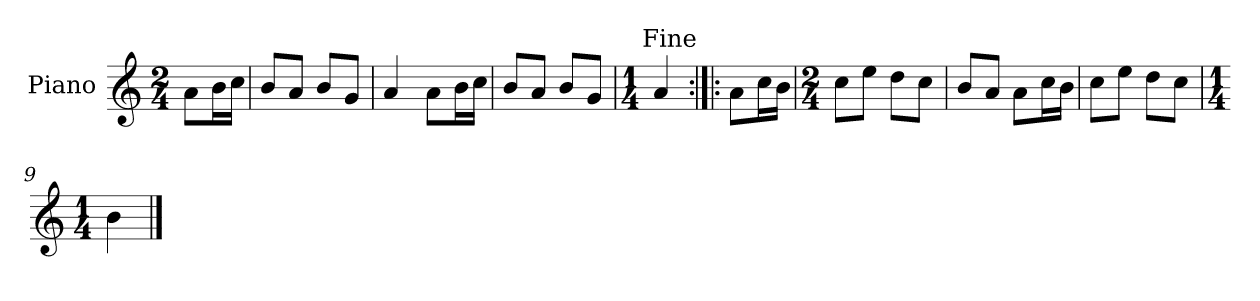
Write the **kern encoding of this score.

**kern
*part1
*staff1
*I"Piano
*I'Pno.
*clefG2
*k[]
*M2/4
=
8a\L
16b\L
16cc\JJ
=1
8b/L
8a/J
8b/L
8g/J
=2
4a/
8a\L
16b\L
16cc\JJ
=3
8b/L
8a/J
8b/L
8g/J
=4
*M1/4
4a/
!LO:TX:a:rj:t=Fine
=5:|!|:
8a\L
16cc\L
16b\JJ
=6
*M2/4
8cc\L
8ee\J
8dd\L
8cc\J
=7
8b/L
8a/J
8a\L
16cc\L
16b\JJ
=8
8cc\L
8ee\J
8dd\L
8cc\J
=9
*M1/4
4b\
==
*-
